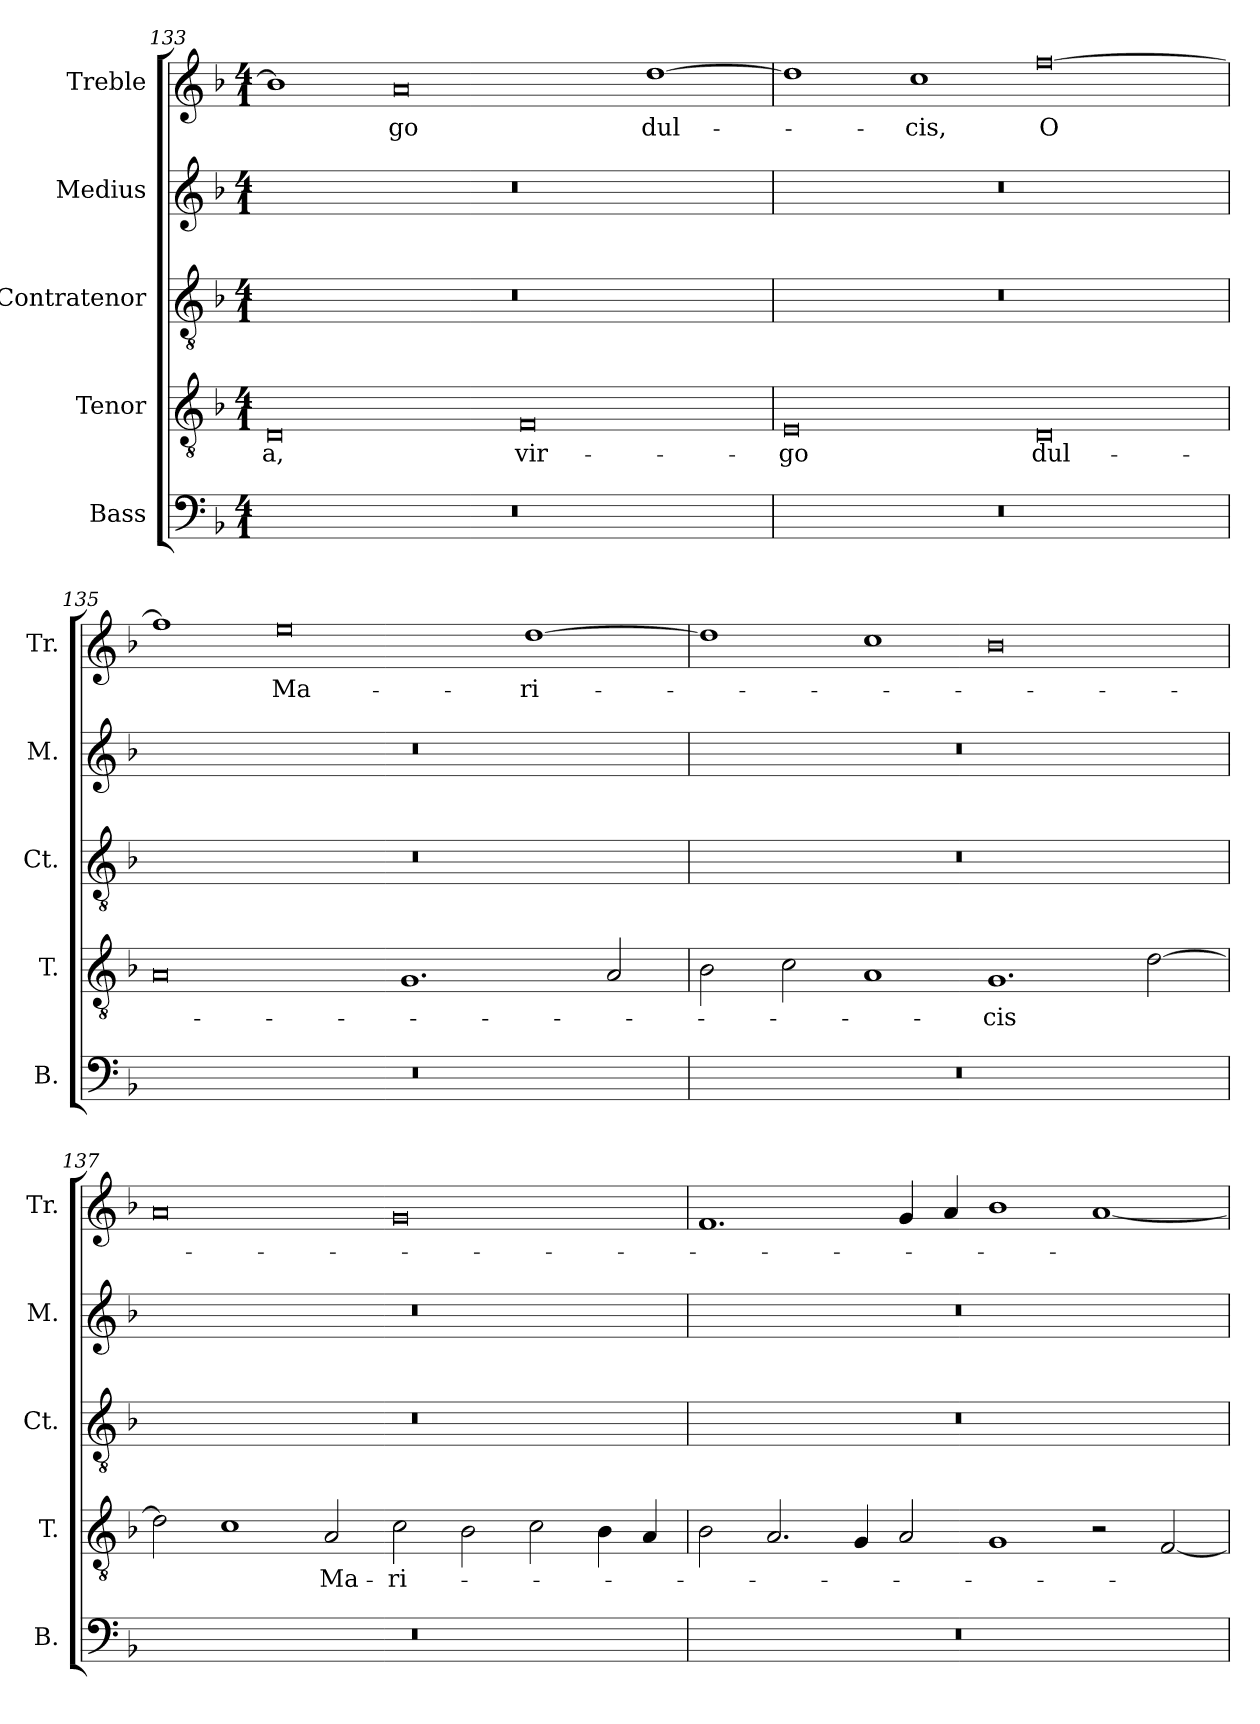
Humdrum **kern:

**kern	**kern	**text	**kern	**kern	**kern	**text
*part5	*part4	*part4	*part3	*part2	*part1	*part1
*staff5	*staff4	*staff4	*staff3	*staff2	*staff1	*staff1
*I"Bass	*I"Tenor	*	*I"Contratenor	*I"Medius	*I"Treble	*
*I'B.	*I'T.	*	*I'Ct.	*I'M.	*I'Tr.	*
*clefF4	*clefGv2	*	*clefGv2	*clefG2	*clefG2	*
*	*ITrd7c12	*	*ITrd7c12	*	*	*
*k[b-]	*k[b-]	*	*k[b-]	*k[b-]	*k[b-]	*
*d:	*d:	*	*d:	*d:	*d:	*
*M4/1	*M4/1	*	*M4/1	*M4/1	*M4/1	*
=133	=133	=133	=133	=133	=133	=133
!LO:N:vis=1	!	!	!	!	!	!
!	!	!LO:LY:b:color=#000000	!LO:N:vis=1	!LO:N:vis=1	!	!
00r	0DDi	-a,	00r	00r	1b-i]	.
!	!	!	!	!	!	!LO:LY:b:color=#000000
.	.	.	.	.	0ai	-go
!	!	!LO:LY:b:color=#000000	!	!	!	!
.	0FFi	vir-	.	.	.	.
!	!	!	!	!	!	!LO:LY:b:color=#000000
.	.	.	.	.	[>1ddi	dul-
!!LO:LB:g=z
=134	=134	=134	=134	=134	=134	=134
!LO:N:vis=1	!	!	!	!	!	!
!	!	!LO:LY:b:color=#000000	!LO:N:vis=1	!LO:N:vis=1	!	!
00r	0EEi	-go	00r	00r	1ddi]	.
!	!	!	!	!	!	!LO:LY:b:color=#000000
.	.	.	.	.	1cci	-cis,
!	!	!LO:LY:b:color=#000000	!	!	!	!
!	!	!	!	!	!	!LO:LY:b:color=#000000
.	0DDi	dul-	.	.	[>0ffi	O
=135	=135	=135	=135	=135	=135	=135
!LO:N:vis=1	!	!	!LO:N:vis=1	!LO:N:vis=1	!	!
00r	0AAi	.	00r	00r	1ffi]	.
!	!	!	!	!	!	!LO:LY:b:color=#000000
.	.	.	.	.	0eei	Ma-
.	1.GGi	.	.	.	.	.
!	!	!	!	!	!	!LO:LY:b:color=#000000
.	.	.	.	.	[>1ddi	-ri-
.	2AAi/	.	.	.	.	.
=136	=136	=136	=136	=136	=136	=136
!LO:N:vis=1	!	!	!LO:N:vis=1	!LO:N:vis=1	!	!
00r	2BB-i\	.	00r	00r	1ddi]	.
.	2Ci\	.	.	.	.	.
.	1AAi	.	.	.	1cci	.
!	!	!LO:LY:b:color=#000000	!	!	!	!
.	1.GGi	-cis	.	.	0b-i	.
.	[>2Di\	.	.	.	.	.
!!LO:LB:g=z
=137	=137	=137	=137	=137	=137	=137
!LO:N:vis=1	!	!	!LO:N:vis=1	!LO:N:vis=1	!	!
00r	2Di\]	.	00r	00r	0ai	.
.	1Ci	.	.	.	.	.
!	!	!LO:LY:b:color=#000000	!	!	!	!
.	2AAi/	Ma-	.	.	.	.
!	!	!LO:LY:b:color=#000000	!	!	!	!
.	2Ci\	-ri-	.	.	0gi	.
.	2BB-i\	.	.	.	.	.
.	2Ci\	.	.	.	.	.
.	4BB-i\	.	.	.	.	.
.	4AAi/	.	.	.	.	.
=138	=138	=138	=138	=138	=138	=138
!LO:N:vis=1	!	!	!LO:N:vis=1	!LO:N:vis=1	!	!
00r	2BB-i\	.	00r	00r	1.fi	.
.	2.AAi/	.	.	.	.	.
.	4GGi/	.	.	.	.	.
.	2AAi/	.	.	.	4gi/	.
.	.	.	.	.	4ai/	.
.	1GGi	.	.	.	1b-i	.
.	2r	.	.	.	[<1ai	.
.	[<2FFi/	.	.	.	.	.
=	=	=	=	=	=	=
*-	*-	*-	*-	*-	*-	*-
